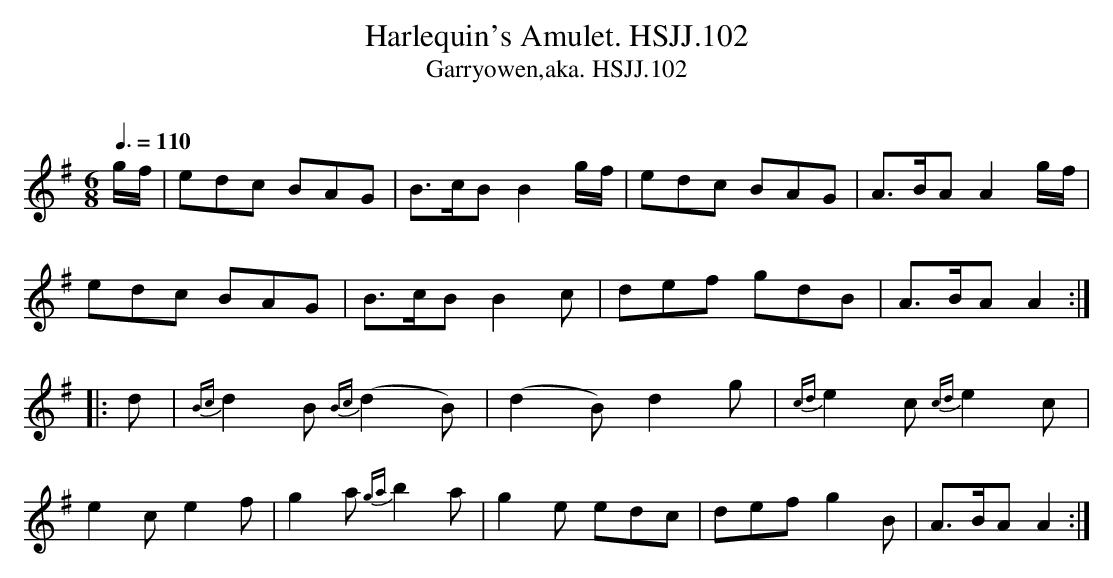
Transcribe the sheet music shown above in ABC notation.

X:1
T:Harlequin's Amulet. HSJJ.102
T:Garryowen,aka. HSJJ.102
M:6/8
L:1/8
Q:3/8=110
O:
K:G
g/f/|edc BAG|B>cB B2g/f/|edc BAG|A>BAA2g/f/|
edc BAG|B>cBB2c|def gdB|A>BAA2:|
|:d|{Bc}d2B{Bc}(d2B)|(d2B)d2g|{cd}e2c{cd}e2c|
e2ce2f|g2a{ga}b2a|g2e edc|defg2B|A>BA A2:|
